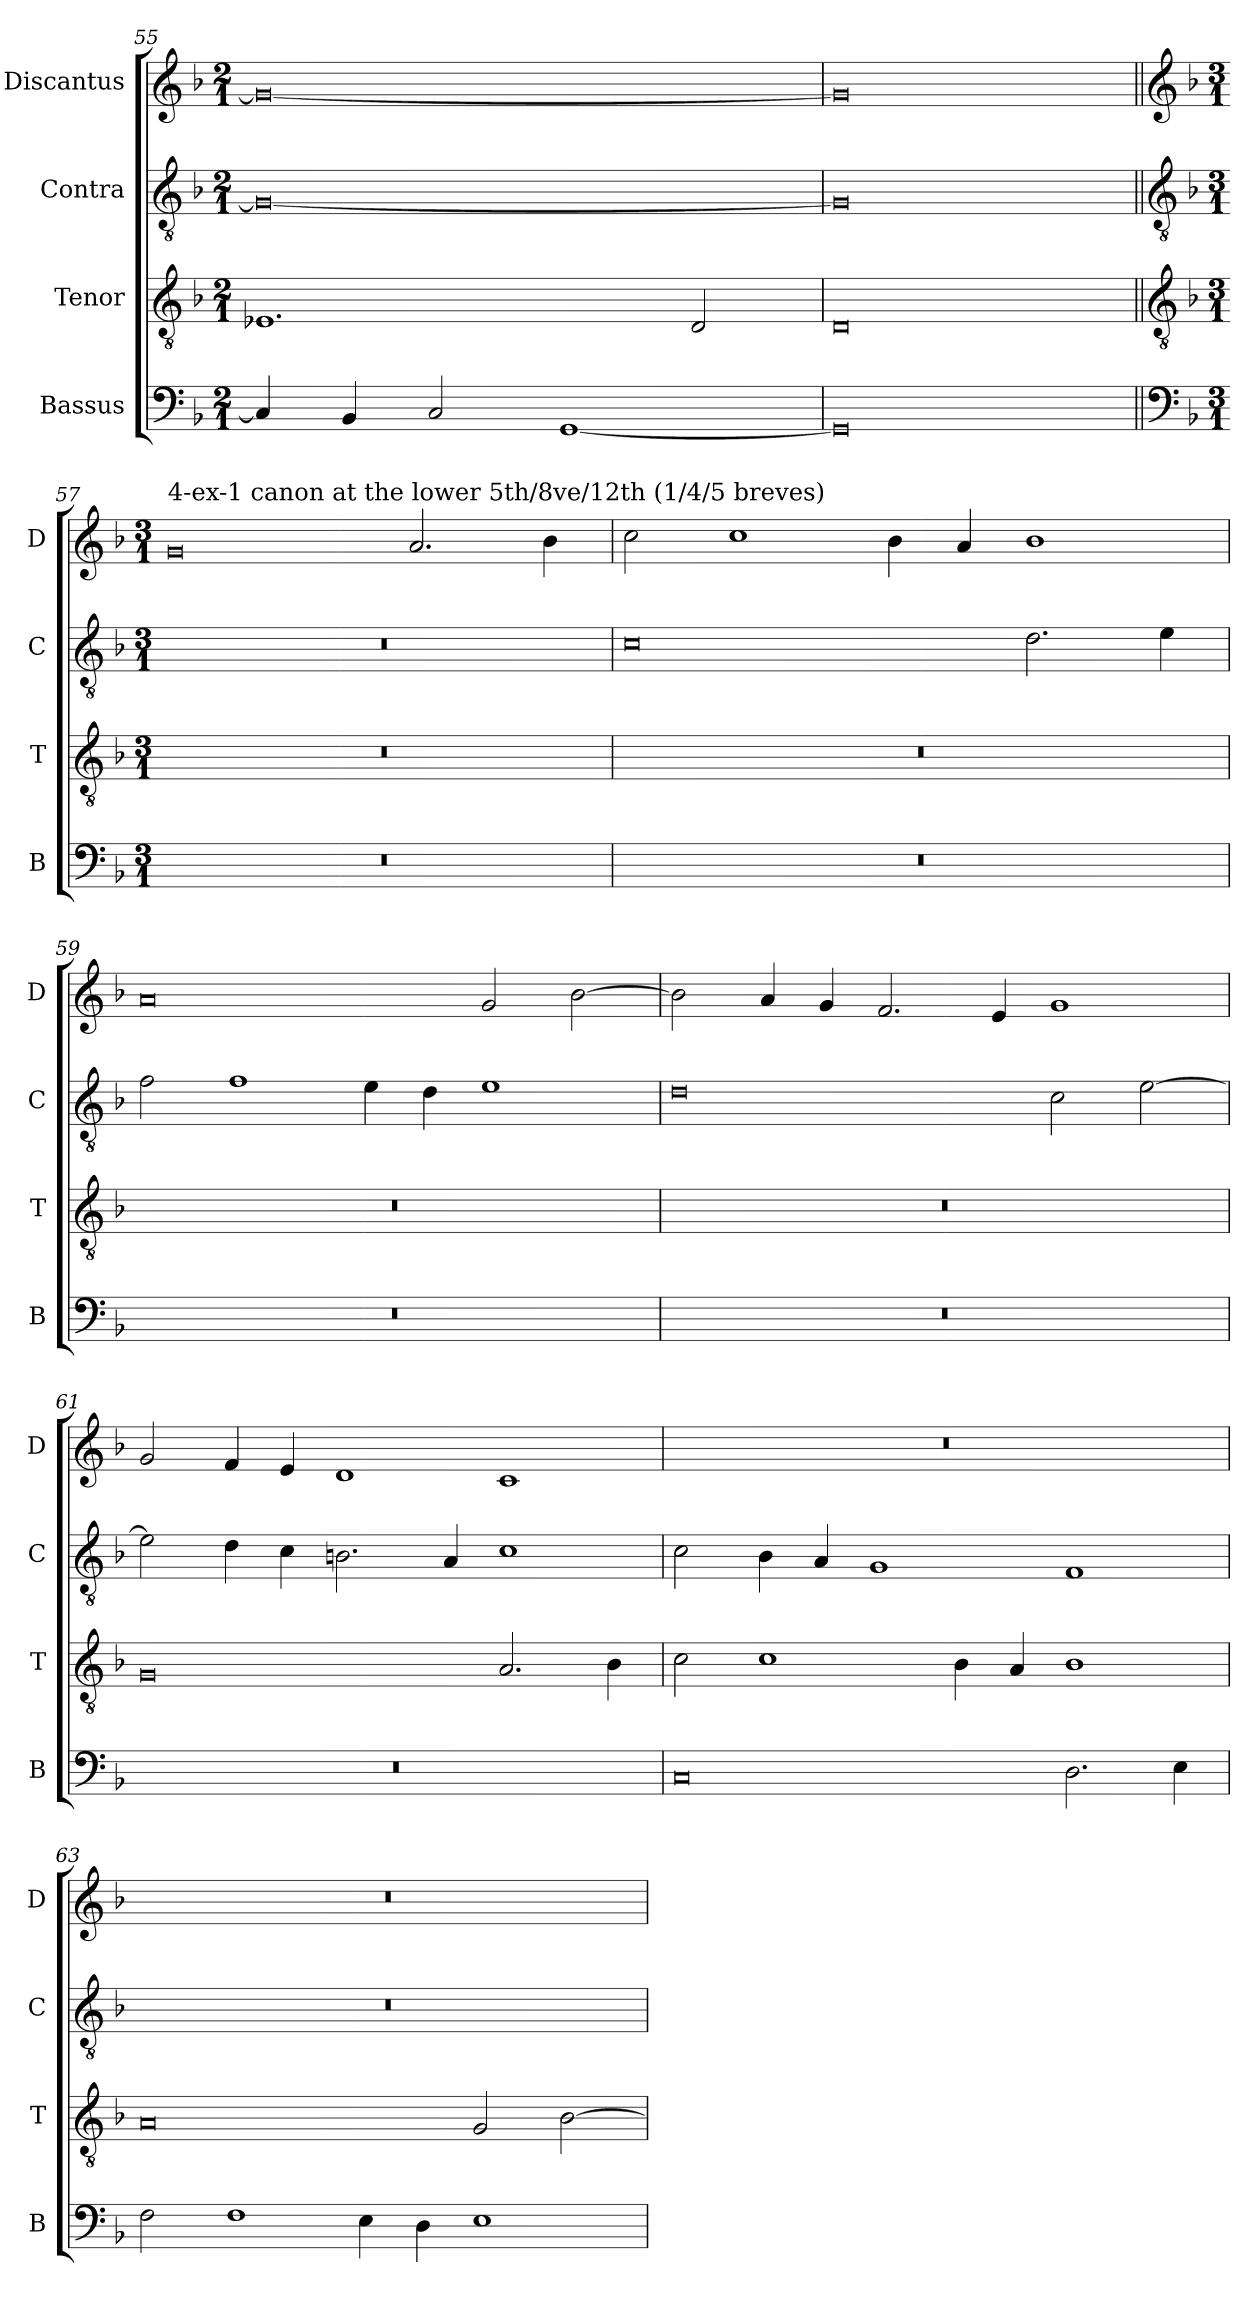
**kern	**kern	**kern	**kern
*part4	*part3	*part2	*part1
*staff4	*staff3	*staff2	*staff1
*I"Bassus	*I"Tenor	*I"Contra	*I"Discantus
*I'B	*I'T	*I'C	*I'D
*clefF4	*clefGv2	*clefGv2	*clefG2
*k[b-]	*k[b-]	*k[b-]	*k[b-]
*M2/1	*M2/1	*M2/1	*M2/1
=55	=55	=55	=55
4C/]	1.E-X	0G_	0g_
4BB-/	.	.	.
2C/	.	.	.
[1GG	.	.	.
.	2D/	.	.
=56	=56	=56	=56
0GG]	0D	0G]	0g]
!!LO:LB:g=z
=57||	=57||	=57||	=57||
*clefF4	*clefGv2	*clefGv2	*clefG2
*k[b-]	*k[b-]	*k[b-]	*k[b-]
*M3/1	*M3/1	*M3/1	*M3/1
!	!	!	!LO:TX:a:t=4-ex-1 canon at the lower 5th/8ve/12th (1/4/5 breves)
0.r	0.r	0.r	0g
.	.	.	2.a/
.	.	.	4b-\
=58	=58	=58	=58
0.r	0.r	0c	2cc\
.	.	.	1cc
.	.	.	4b-\
.	.	.	4a/
.	.	2.d\	1b-
.	.	4e\	.
=59	=59	=59	=59
0.r	0.r	2f\	0a
.	.	1f	.
.	.	4e\	.
.	.	4d\	.
.	.	1e	2g/
.	.	.	[2b-\
=60	=60	=60	=60
0.r	0.r	0d	2b-\]
.	.	.	4a/
.	.	.	4g/
.	.	.	2.f/
.	.	.	4e/
.	.	2c\	1g
.	.	[2e\	.
=61	=61	=61	=61
0.r	0G	2e\]	2g/
.	.	4d\	4f/
.	.	4c\	4e/
.	.	2.Bn\	1d
.	.	4A/	.
.	2.A/	1c	1c
.	4B-\	.	.
=62	=62	=62	=62
0C	2c\	2c\	0.r
.	1c	4B-\	.
.	.	4A/	.
.	.	1G	.
.	4B-\	.	.
.	4A/	.	.
2.D\	1B-	1F	.
4E\	.	.	.
=63	=63	=63	=63
2F\	0A	0.r	0.r
1F	.	.	.
4E\	.	.	.
4D\	.	.	.
1E	2G/	.	.
.	[2B-\	.	.
=	=	=	=
*-	*-	*-	*-
